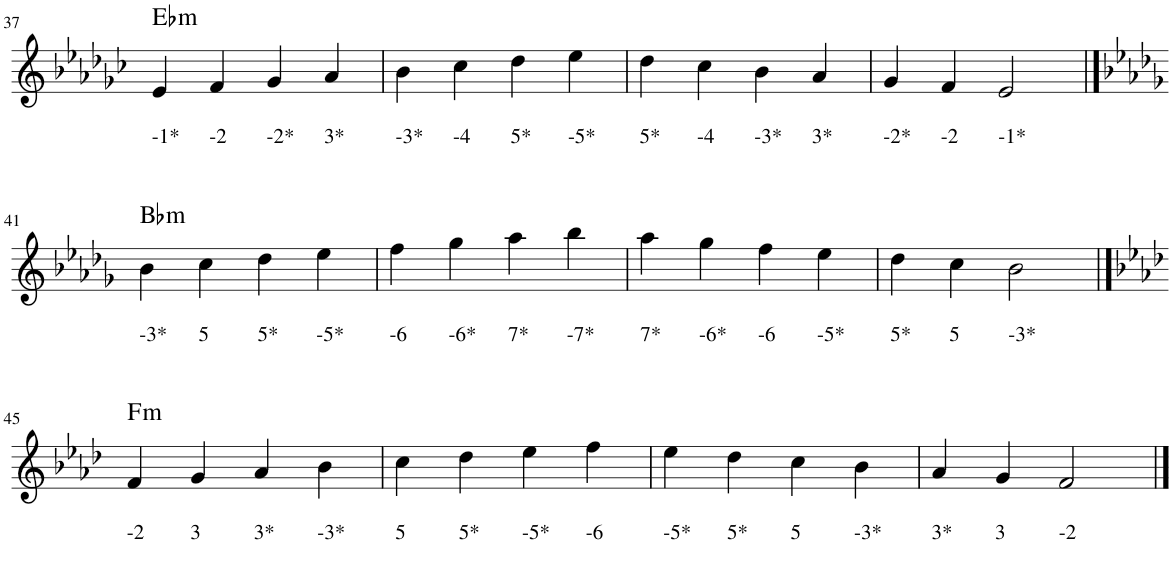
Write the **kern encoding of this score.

**kern	**harte
*part1	*part1
*staff1	*
*I"Piano	*
*I'Pno.	*
!!LO:PB:g=z
*clefG2	*
*k[b-e-a-d-g-c-]	*
=37	=37
!LO:TX:b:t=-1*	!LO:H:kt=m
4e-/	Eb:min
!LO:TX:b:t=-2	!
4f/	.
!LO:TX:b:t=-2*	!
4g-/	.
!LO:TX:b:t=3*	!
4a-/	.
=38	=38
!LO:TX:b:t=-3*	!
4b-\	.
!LO:TX:b:t=-4	!
4cc-\	.
!LO:TX:b:t=5*	!
4dd-\	.
!LO:TX:b:t=-5*	!
4ee-\	.
=39	=39
!LO:TX:b:t=5*	!
4dd-\	.
!LO:TX:b:t=-4	!
4cc-\	.
!LO:TX:b:t=-3*	!
4b-\	.
!LO:TX:b:t=3*	!
4a-/	.
=40	=40
!LO:TX:b:t=-2*	!
4g-/	.
!LO:TX:b:t=-2	!
4f/	.
!LO:TX:b:t=-1*	!
2e-/	.
!!LO:LB:g=z
==41	==41
*k[b-e-a-d-g-]	*
!LO:TX:b:t=-3*	!LO:H:kt=m
4b-\	Bb:min
!LO:TX:b:t=5	!
4cc\	.
!LO:TX:b:t=5*	!
4dd-\	.
!LO:TX:b:t=-5*	!
4ee-\	.
=42	=42
!LO:TX:b:t=-6	!
4ff\	.
!LO:TX:b:t=-6*	!
4gg-\	.
!LO:TX:b:t=7*	!
4aa-\	.
!LO:TX:b:t=-7*	!
4bb-\	.
=43	=43
!LO:TX:b:t=7*	!
4aa-\	.
!LO:TX:b:t=-6*	!
4gg-\	.
!LO:TX:b:t=-6	!
4ff\	.
!LO:TX:b:t=-5*	!
4ee-\	.
=44	=44
!LO:TX:b:t=5*	!
4dd-\	.
!LO:TX:b:t=5	!
4cc\	.
!LO:TX:b:t=-3*	!
2b-\	.
!!LO:LB:g=z
==45	==45
*k[b-e-a-d-]	*
!LO:TX:b:t=-2	!LO:H:kt=m
4f/	F:min
!LO:TX:b:t=3	!
4g/	.
!LO:TX:b:t=3*	!
4a-/	.
!LO:TX:b:t=-3*	!
4b-\	.
=46	=46
!LO:TX:b:t=5	!
4cc\	.
!LO:TX:b:t=5*	!
4dd-\	.
!LO:TX:b:t=-5*	!
4ee-\	.
!LO:TX:b:t=-6	!
4ff\	.
=47	=47
!LO:TX:b:t=-5*	!
4ee-\	.
!LO:TX:b:t=5*	!
4dd-\	.
!LO:TX:b:t=5	!
4cc\	.
!LO:TX:b:t=-3*	!
4b-\	.
=48	=48
!LO:TX:b:t=3*	!
4a-/	.
!LO:TX:b:t=3	!
4g/	.
!LO:TX:b:t=-2	!
2f/	.
==	==
*-	*-
